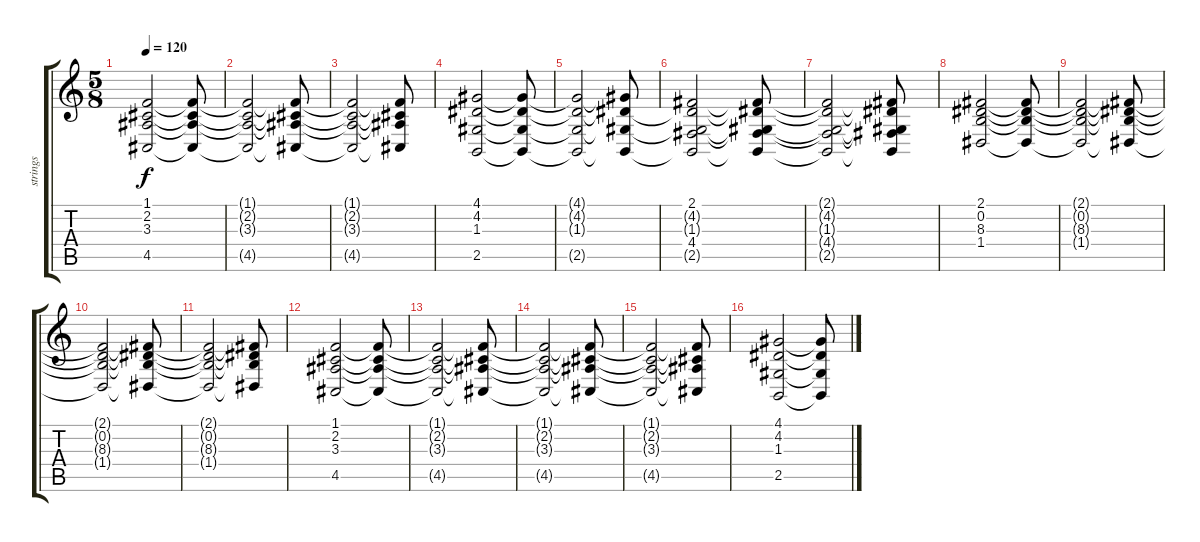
\track ("strings" "strings") {instrument stringensemble1}
\staff {score tabs}
\tuning (E4 B3 G3 D3 A2 E2) {hide}
\ts (5 8)
\tempo 120
\clef g2
\ks c
(1.1{t} 2.2{t} 3.3{t} 4.5{t}).2{dy f} (1.1{t} 2.2{t} 3.3{t} 4.5{t}).8 |
(1.1{t} 2.2{t} 3.3{t} 4.5{t}).2 (1.1{t} 2.2{t} 3.3{t} 4.5{t}).8 |
(1.1{t} 2.2{t} 3.3{t} 4.5{t}).2 (1.1{t} 2.2{t} 3.3{t} 4.5{t}).8 |
(4.1 4.2 1.3 2.5).2 (4.1{t} 4.2{t} 1.3{t} 2.5{t}).8 |
(4.1{t} 4.2{t} 1.3{t} 2.5{t}).2 (4.1{t} 4.2{t} 1.3{t} 2.5{t}).8 |
(2.1 4.2{t} 1.3{t} 4.4 2.5{t}).2 (2.1{t} 4.2{t} 1.3{t} 4.4{t} 2.5{t}).8 |
(2.1{t} 4.2{t} 1.3{t} 4.4{t} 2.5{t}).2 (2.1{t} 4.2{t} 1.3{t} 4.4{t} 2.5{t}).8 |
(2.1 0.2 8.3 1.4).2 (2.1{t} 0.2{t} 8.3{t} 1.4{t}).8 |
(2.1{t} 0.2{t} 8.3{t} 1.4{t}).2 (2.1{t} 0.2{t} 8.3{t} 1.4{t}).8 |
(2.1{t} 0.2{t} 8.3{t} 1.4{t}).2 (2.1{t} 0.2{t} 8.3{t} 1.4{t}).8 |
(2.1{t} 0.2{t} 8.3{t} 1.4{t}).2 (2.1{t} 0.2{t} 8.3{t} 1.4{t}).8 |
(1.1 2.2 3.3 4.5).2 (1.1{t} 2.2{t} 3.3{t} 4.5{t}).8 |
(1.1{t} 2.2{t} 3.3{t} 4.5{t}).2 (1.1{t} 2.2{t} 3.3{t} 4.5{t}).8 |
(1.1{t} 2.2{t} 3.3{t} 4.5{t}).2 (1.1{t} 2.2{t} 3.3{t} 4.5{t}).8 |
(1.1{t} 2.2{t} 3.3{t} 4.5{t}).2 (1.1{t} 2.2{t} 3.3{t} 4.5{t}).8 |
(4.1 4.2 1.3 2.5).2 (4.1{t} 4.2{t} 1.3{t} 2.5{t}).8
